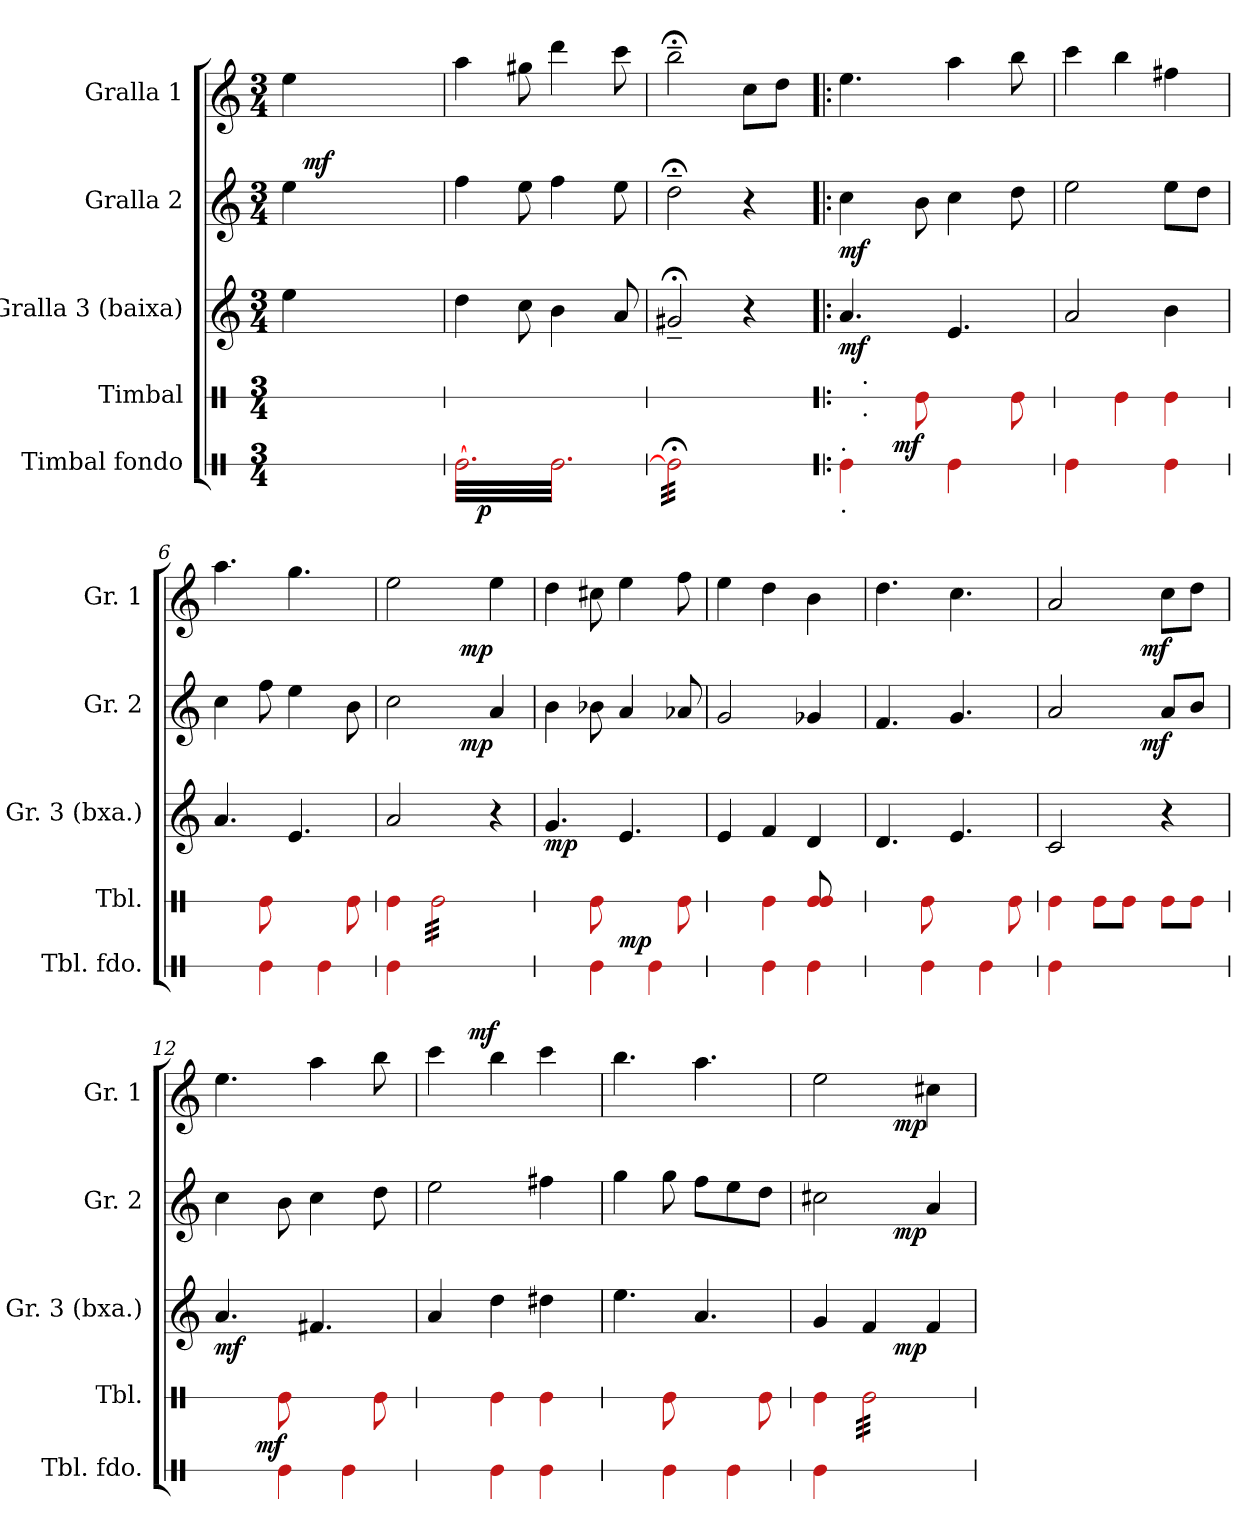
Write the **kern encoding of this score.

**kern	**dynam	**kern	**dynam	**kern	**dynam	**kern	**dynam	**kern	**dynam
*part5	*part5	*part4	*part4	*part3	*part3	*part2	*part2	*part1	*part1
*staff5	*staff5	*staff4	*staff4	*staff3	*staff3	*staff2	*staff2	*staff1	*staff1
*I"Timbal fondo	*	*I"Timbal	*	*I"Gralla 3 (baixa)	*	*I"Gralla 2	*	*I"Gralla 1	*
*I'Tbl. fdo.	*	*I'Tbl.	*	*I'Gr. 3 (bxa.)	*	*I'Gr. 2	*	*I'Gr. 1	*
*stria1	*	*stria1	*	*	*	*	*	*	*
*clefX	*	*clefX	*	*clefG2	*	*clefG2	*	*clefG2	*
*k[]	*	*k[]	*	*k[]	*	*k[]	*	*k[]	*
*M3/4	*	*M3/4	*	*M3/4	*	*M3/4	*	*M3/4	*
*MM80	*	*MM80	*	*MM80	*	*MM80	*	*MM80	*
=1	=1	=1	=1	=1	=1	=1	=1	=1	=1
*	*	*	*	*^	*	*^	*	*	*
2.ryy	.	2.ryy	.	4ee\	16ryy	.	4ee\	16ryy	.	4ee\	.
!	!	!	!	!	!	!LO:DY:a	!	!	!	!	!
!	!	!	!	!	!	!LO:DY:n=1:b	!	!	!LO:DY:a	!	!
.	.	.	.	.	2ryy	mf mf	.	2ryy	mf	.	.
.	.	.	.	2ryy	.	.	2ryy	.	.	2ryy	.
.	.	.	.	.	8.ryy	.	.	8.ryy	.	.	.
*	*	*	*	*v	*v	*	*	*	*	*	*
*	*	*	*	*	*	*v	*v	*	*	*
=2	=2	=2	=2	=2	=2	=2	=2	=2	=2
*^	*	*	*	*	*	*	*	*	*
*tremolo	*	*	*	*	*	*	*	*	*	*
[32e\LLL	16ryy	.	2.ryy	.	4dd\	.	4ff\	.	4aa\	.
32e\	.	.	.	.	.	.	.	.	.	.
!	!	!LO:DY:b	!	!	!	!	!	!	!	!
32e\	2ryy	p	.	.	.	.	.	.	.	.
32e\	.	.	.	.	.	.	.	.	.	.
32e\	.	.	.	.	.	.	.	.	.	.
32e\	.	.	.	.	.	.	.	.	.	.
32e\	.	.	.	.	.	.	.	.	.	.
32e\	.	.	.	.	.	.	.	.	.	.
32e\	.	.	.	.	8cc\	.	8ee\	.	8gg#X\	.
32e\	.	.	.	.	.	.	.	.	.	.
32e\	.	.	.	.	.	.	.	.	.	.
32e\	.	.	.	.	.	.	.	.	.	.
32e\	.	.	.	.	4b\	.	4ff\	.	4ddd\	.
32e\	.	.	.	.	.	.	.	.	.	.
32e\	.	.	.	.	.	.	.	.	.	.
32e\	.	.	.	.	.	.	.	.	.	.
32e\	.	.	.	.	.	.	.	.	.	.
32e\	.	.	.	.	.	.	.	.	.	.
32e\	8.ryy	.	.	.	.	.	.	.	.	.
32e\	.	.	.	.	.	.	.	.	.	.
32e\	.	.	.	.	8a/	.	8ee\	.	8ccc\	.
32e\	.	.	.	.	.	.	.	.	.	.
32e\	.	.	.	.	.	.	.	.	.	.
32e\JJJ	.	.	.	.	.	.	.	.	.	.
*v	*v	*	*	*	*	*	*	*	*	*
=3	=3	=3	=3	=3	=3	=3	=3	=3	=3
32e;<\]LLL	.	2.ryy	.	2g#X;<~/	.	2dd;<~\	.	2bb;<~\	.
32e;<\	.	.	.	.	.	.	.	.	.
32e;<\	.	.	.	.	.	.	.	.	.
32e;<\	.	.	.	.	.	.	.	.	.
32e;<\	.	.	.	.	.	.	.	.	.
32e;<\	.	.	.	.	.	.	.	.	.
32e;<\	.	.	.	.	.	.	.	.	.
32e;<\	.	.	.	.	.	.	.	.	.
32e;<\	.	.	.	.	.	.	.	.	.
32e;<\	.	.	.	.	.	.	.	.	.
32e;<\	.	.	.	.	.	.	.	.	.
32e;<\	.	.	.	.	.	.	.	.	.
32e;<\	.	.	.	.	.	.	.	.	.
32e;<\	.	.	.	.	.	.	.	.	.
32e;<\	.	.	.	.	.	.	.	.	.
32e;<\JJJ	.	.	.	.	.	.	.	.	.
*Xtremolo	*	*	*	*	*	*	*	*	*
4ryy	.	.	.	4r	.	4r	.	8cc\L	.
.	.	.	.	.	.	.	.	8dd\J	.
=4!|:	=4!|:	=4!|:	=4!|:	=4!|:	=4!|:	=4!|:	=4!|:	=4!|:	=4!|:
!LO:TX:b:t=.	!	!	!	!	!	!	!	!	!
!LO:TX:a:t=.	!	!	!	!	!	!	!	!	!
!	!	!	!	!	!LO:DY:b	!	!LO:DY:b	!	!
*	*	*^	*	*	*	*	*	*	*
*	*	*	*^	*	*	*	*	*	*	*
4e\	.	4ryy	8.ryy	16ryy	.	4.a/	mf	4cc\	mf	4.ee\	.
!	!	!	!	!LO:TX:b:t=.	!	!	!	!	!	!	!
!	!	!	!	!LO:TX:a:t=.	!	!	!	!	!	!	!
.	.	.	.	2ryy	.	.	.	.	.	.	.
!	!	!	!	!	!LO:DY:b	!	!	!	!	!	!
.	.	.	2ryy	.	mf	.	.	.	.	.	.
8ryy	.	8e\	.	.	.	.	.	8b\	.	.	.
4e\	.	4ryy	.	.	.	4.e/	.	4cc\	.	4aa\	.
.	.	.	.	8.ryy	.	.	.	.	.	.	.
8ryy	.	8e\	.	.	.	.	.	8dd\	.	8bb\	.
.	.	.	16ryy	.	.	.	.	.	.	.	.
*	*	*v	*v	*v	*	*	*	*	*	*	*
=5	=5	=5	=5	=5	=5	=5	=5	=5	=5
4e\	.	4ryy	.	2a/	.	2ee\	.	4ccc\	.
4ryy	.	4e\	.	.	.	.	.	4bb\	.
4e\	.	4e\	.	4b\	.	8ee\L	.	4ff#X\	.
.	.	.	.	.	.	8dd\J	.	.	.
=6	=6	=6	=6	=6	=6	=6	=6	=6	=6
4ryy	.	4ryy	.	4.a/	.	4cc\	.	4.aa\	.
4e\	.	8e\	.	.	.	8ff\	.	.	.
.	.	4ryy	.	4.e/	.	4ee\	.	4.gg\	.
4e\	.	.	.	.	.	.	.	.	.
.	.	8e\	.	.	.	8b\	.	.	.
=7	=7	=7	=7	=7	=7	=7	=7	=7	=7
*	*	*	*	*	*	*^	*	*^	*
4e\	.	4e\	.	2a/	.	2cc\	4.ryy	.	2ee\	4.ryy	.
*	*	*tremolo	*	*	*	*	*	*	*	*	*
2ryy	.	32e\LLL	.	.	.	.	.	.	.	.	.
.	.	32e\	.	.	.	.	.	.	.	.	.
.	.	32e\	.	.	.	.	.	.	.	.	.
.	.	32e\	.	.	.	.	.	.	.	.	.
!	!	!	!	!	!	!	!	!LO:DY:b	!	!	!LO:DY:b
.	.	32e\	.	.	.	.	4.ryy	mp	.	4.ryy	mp
.	.	32e\	.	.	.	.	.	.	.	.	.
.	.	32e\	.	.	.	.	.	.	.	.	.
.	.	32e\	.	.	.	.	.	.	.	.	.
.	.	32e\	.	4r	.	4a/	.	.	4ee\	.	.
.	.	32e\	.	.	.	.	.	.	.	.	.
.	.	32e\	.	.	.	.	.	.	.	.	.
.	.	32e\	.	.	.	.	.	.	.	.	.
.	.	32e\	.	.	.	.	.	.	.	.	.
.	.	32e\	.	.	.	.	.	.	.	.	.
.	.	32e\	.	.	.	.	.	.	.	.	.
.	.	32e\JJJ	.	.	.	.	.	.	.	.	.
*	*	*Xtremolo	*	*	*	*	*	*	*	*	*
=8	=8	=8	=8	=8	=8	=8	=8	=8	=8	=8	=8
!	!	!	!	!	!LO:DY:b	!	!	!	!	!	!
*	*	*	*	*	*	*v	*v	*	*	*	*
*^	*	*	*	*	*	*	*	*v	*v	*
4ryy	4.ryy	.	4ryy	.	4.g/	mp	4b\	.	4dd\	.
4e\	.	.	8e\	.	.	.	8b-X\	.	8cc#X\	.
!	!	!LO:DY:a	!	!	!	!	!	!	!	!
.	4.ryy	mp	4ryy	.	4.e/	.	4a/	.	4ee\	.
4e\	.	.	.	.	.	.	.	.	.	.
.	.	.	8e\	.	.	.	8a-X/	.	8ff\	.
*v	*v	*	*	*	*	*	*	*	*	*
=9	=9	=9	=9	=9	=9	=9	=9	=9	=9
4ryy	.	4ryy	.	4e/	.	2g/	.	4ee\	.
4e\	.	4e\	.	4f/	.	.	.	4dd\	.
4e\	.	8e/ 8e/	.	4d/	.	4g-X/	.	4b\	.
.	.	8ryy	.	.	.	.	.	.	.
!!LO:LB:g=z
=10	=10	=10	=10	=10	=10	=10	=10	=10	=10
4ryy	.	4ryy	.	4.d/	.	4.f/	.	4.dd\	.
4e\	.	8e\	.	.	.	.	.	.	.
.	.	4ryy	.	4.e/	.	4.g/	.	4.cc\	.
4e\	.	.	.	.	.	.	.	.	.
.	.	8e\	.	.	.	.	.	.	.
=11	=11	=11	=11	=11	=11	=11	=11	=11	=11
*	*	*	*	*	*	*^	*	*^	*
4e\	.	4e\	.	2c/	.	2a/	4..ryy	.	2a/	4..ryy	.
2ryy	.	8e\L	.	.	.	.	.	.	.	.	.
.	.	8e\J	.	.	.	.	.	.	.	.	.
!	!	!	!	!	!	!	!	!LO:DY:b	!	!	!LO:DY:b
.	.	.	.	.	.	.	4ryy	mf	.	4ryy	mf
.	.	8e\L	.	4r	.	8a/L	.	.	8cc\L	.	.
.	.	8e\J	.	.	.	8b/J	.	.	8dd\J	.	.
.	.	.	.	.	.	.	16ryy	.	.	16ryy	.
=12	=12	=12	=12	=12	=12	=12	=12	=12	=12	=12	=12
!	!	!	!	!	!LO:DY:b	!	!	!	!	!	!
*	*	*	*	*	*	*v	*v	*	*	*	*
*	*	*^	*	*	*	*	*	*v	*v	*
4ryy	.	4ryy	8.ryy	.	4.a/	mf	4cc\	.	4.ee\	.
!	!	!	!	!LO:DY:b	!	!	!	!	!	!
.	.	.	2ryy	mf	.	.	.	.	.	.
4e\	.	8e\	.	.	.	.	8b\	.	.	.
.	.	4ryy	.	.	4.f#X/	.	4cc\	.	4aa\	.
4e\	.	.	.	.	.	.	.	.	.	.
.	.	8e\	.	.	.	.	8dd\	.	8bb\	.
.	.	.	16ryy	.	.	.	.	.	.	.
*	*	*v	*v	*	*	*	*	*	*	*
=13	=13	=13	=13	=13	=13	=13	=13	=13	=13
*	*	*	*	*	*	*	*	*^	*
4ryy	.	4ryy	.	4a/	.	2ee\	.	4ccc\	8.ryy	.
!	!	!	!	!	!	!	!	!	!	!LO:DY:a
.	.	.	.	.	.	.	.	.	2ryy	mf
4e\	.	4e\	.	4dd\	.	.	.	4bb\	.	.
4e\	.	4e\	.	4dd#X\	.	4ff#X\	.	4ccc\	.	.
.	.	.	.	.	.	.	.	.	16ryy	.
*	*	*	*	*	*	*	*	*v	*v	*
=14	=14	=14	=14	=14	=14	=14	=14	=14	=14
4ryy	.	4ryy	.	4.ee\	.	4gg\	.	4.bb\	.
4e\	.	8e\	.	.	.	8gg\	.	.	.
.	.	4ryy	.	4.a/	.	8ff\L	.	4.aa\	.
4e\	.	.	.	.	.	8ee\	.	.	.
.	.	8e\	.	.	.	8dd\J	.	.	.
=15	=15	=15	=15	=15	=15	=15	=15	=15	=15
*	*	*	*	*^	*	*^	*	*^	*
4e\	.	4e\	.	4g/	4.ryy	.	2cc#X\	4.ryy	.	2ee\	4.ryy	.
*	*	*tremolo	*	*	*	*	*	*	*	*	*	*
2ryy	.	32e\LLL	.	4f/	.	.	.	.	.	.	.	.
.	.	32e\	.	.	.	.	.	.	.	.	.	.
.	.	32e\	.	.	.	.	.	.	.	.	.	.
.	.	32e\	.	.	.	.	.	.	.	.	.	.
!	!	!	!	!	!	!LO:DY:b	!	!	!LO:DY:b	!	!	!LO:DY:b
.	.	32e\	.	.	4.ryy	mp	.	4.ryy	mp	.	4.ryy	mp
.	.	32e\	.	.	.	.	.	.	.	.	.	.
.	.	32e\	.	.	.	.	.	.	.	.	.	.
.	.	32e\	.	.	.	.	.	.	.	.	.	.
.	.	32e\	.	4f/	.	.	4a/	.	.	4cc#X\	.	.
.	.	32e\	.	.	.	.	.	.	.	.	.	.
.	.	32e\	.	.	.	.	.	.	.	.	.	.
.	.	32e\	.	.	.	.	.	.	.	.	.	.
.	.	32e\	.	.	.	.	.	.	.	.	.	.
.	.	32e\	.	.	.	.	.	.	.	.	.	.
.	.	32e\	.	.	.	.	.	.	.	.	.	.
.	.	32e\JJJ	.	.	.	.	.	.	.	.	.	.
*	*	*Xtremolo	*	*	*	*	*	*	*	*	*	*
*	*	*	*	*v	*v	*	*	*	*	*v	*v	*
*	*	*	*	*	*	*v	*v	*	*	*
=	=	=	=	=	=	=	=	=	=
*-	*-	*-	*-	*-	*-	*-	*-	*-	*-
